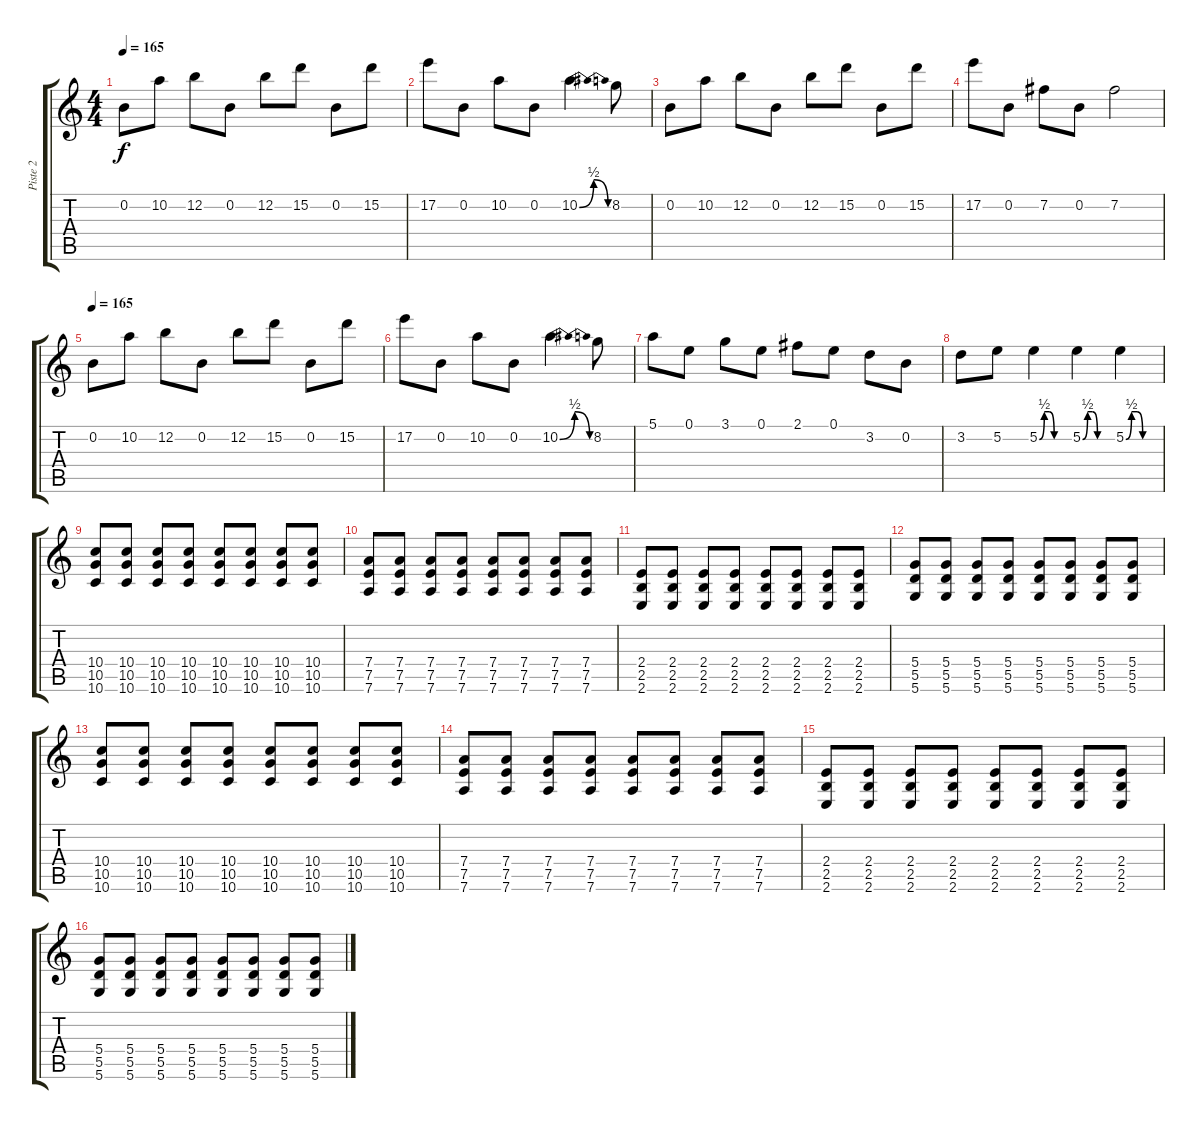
\track ("Piste 2" "Piste 2") {instrument overdrivenguitar}
\staff {score tabs}
\tuning (E4 B3 G3 D3 A2 D2) {hide}
\ts (4 4)
\tempo 165
\clef g2
\ks c
0.2.8{dy f} 10.2.8 12.2.8 0.2.8 12.2.8 15.2.8 0.2.8 15.2.8 |
17.2.8 0.2.8 10.2.8 0.2.8 10.2{be (bendrelease 0 0 30 2 30 2 60 0)}.4{d} 8.2.8 |
0.2.8 10.2.8 12.2.8 0.2.8 12.2.8 15.2.8 0.2.8 15.2.8 |
17.2.8 0.2.8 7.2.8 0.2.8 7.2.2 |
\tempo 165
0.2.8 10.2.8 12.2.8 0.2.8 12.2.8 15.2.8 0.2.8 15.2.8 |
17.2.8 0.2.8 10.2.8 0.2.8 10.2{be (bendrelease 0 0 30 2 30 2 60 0)}.4{d} 8.2.8 |
5.1.8 0.1.8 3.1.8 0.1.8 2.1.8 0.1.8 3.2.8 0.2.8 |
3.2.8 5.2.8 5.2{be (custom 0 0 10 2 20 2 30 0 60 0)}.4 5.2{be (custom 0 0 10 2 20 2 30 0 60 0)}.4 5.2{be (custom 0 0 10 2 20 2 30 0 60 0)}.4 |
(10.4 10.5 10.6).8 (10.4 10.5 10.6).8 (10.4 10.5 10.6).8 (10.4 10.5 10.6).8 (10.4 10.5 10.6).8 (10.4 10.5 10.6).8 (10.4 10.5 10.6).8 (10.4 10.5 10.6).8 |
(7.4 7.5 7.6).8 (7.4 7.5 7.6).8 (7.4 7.5 7.6).8 (7.4 7.5 7.6).8 (7.4 7.5 7.6).8 (7.4 7.5 7.6).8 (7.4 7.5 7.6).8 (7.4 7.5 7.6).8 |
(2.4 2.5 2.6).8 (2.4 2.5 2.6).8 (2.4 2.5 2.6).8 (2.4 2.5 2.6).8 (2.4 2.5 2.6).8 (2.4 2.5 2.6).8 (2.4 2.5 2.6).8 (2.4 2.5 2.6).8 |
(5.4 5.5 5.6).8 (5.4 5.5 5.6).8 (5.4 5.5 5.6).8 (5.4 5.5 5.6).8 (5.4 5.5 5.6).8 (5.4 5.5 5.6).8 (5.4 5.5 5.6).8 (5.4 5.5 5.6).8 |
(10.4 10.5 10.6).8 (10.4 10.5 10.6).8 (10.4 10.5 10.6).8 (10.4 10.5 10.6).8 (10.4 10.5 10.6).8 (10.4 10.5 10.6).8 (10.4 10.5 10.6).8 (10.4 10.5 10.6).8 |
(7.4 7.5 7.6).8 (7.4 7.5 7.6).8 (7.4 7.5 7.6).8 (7.4 7.5 7.6).8 (7.4 7.5 7.6).8 (7.4 7.5 7.6).8 (7.4 7.5 7.6).8 (7.4 7.5 7.6).8 |
(2.4 2.5 2.6).8 (2.4 2.5 2.6).8 (2.4 2.5 2.6).8 (2.4 2.5 2.6).8 (2.4 2.5 2.6).8 (2.4 2.5 2.6).8 (2.4 2.5 2.6).8 (2.4 2.5 2.6).8 |
(5.4 5.5 5.6).8 (5.4 5.5 5.6).8 (5.4 5.5 5.6).8 (5.4 5.5 5.6).8 (5.4 5.5 5.6).8 (5.4 5.5 5.6).8 (5.4 5.5 5.6).8 (5.4 5.5 5.6).8
